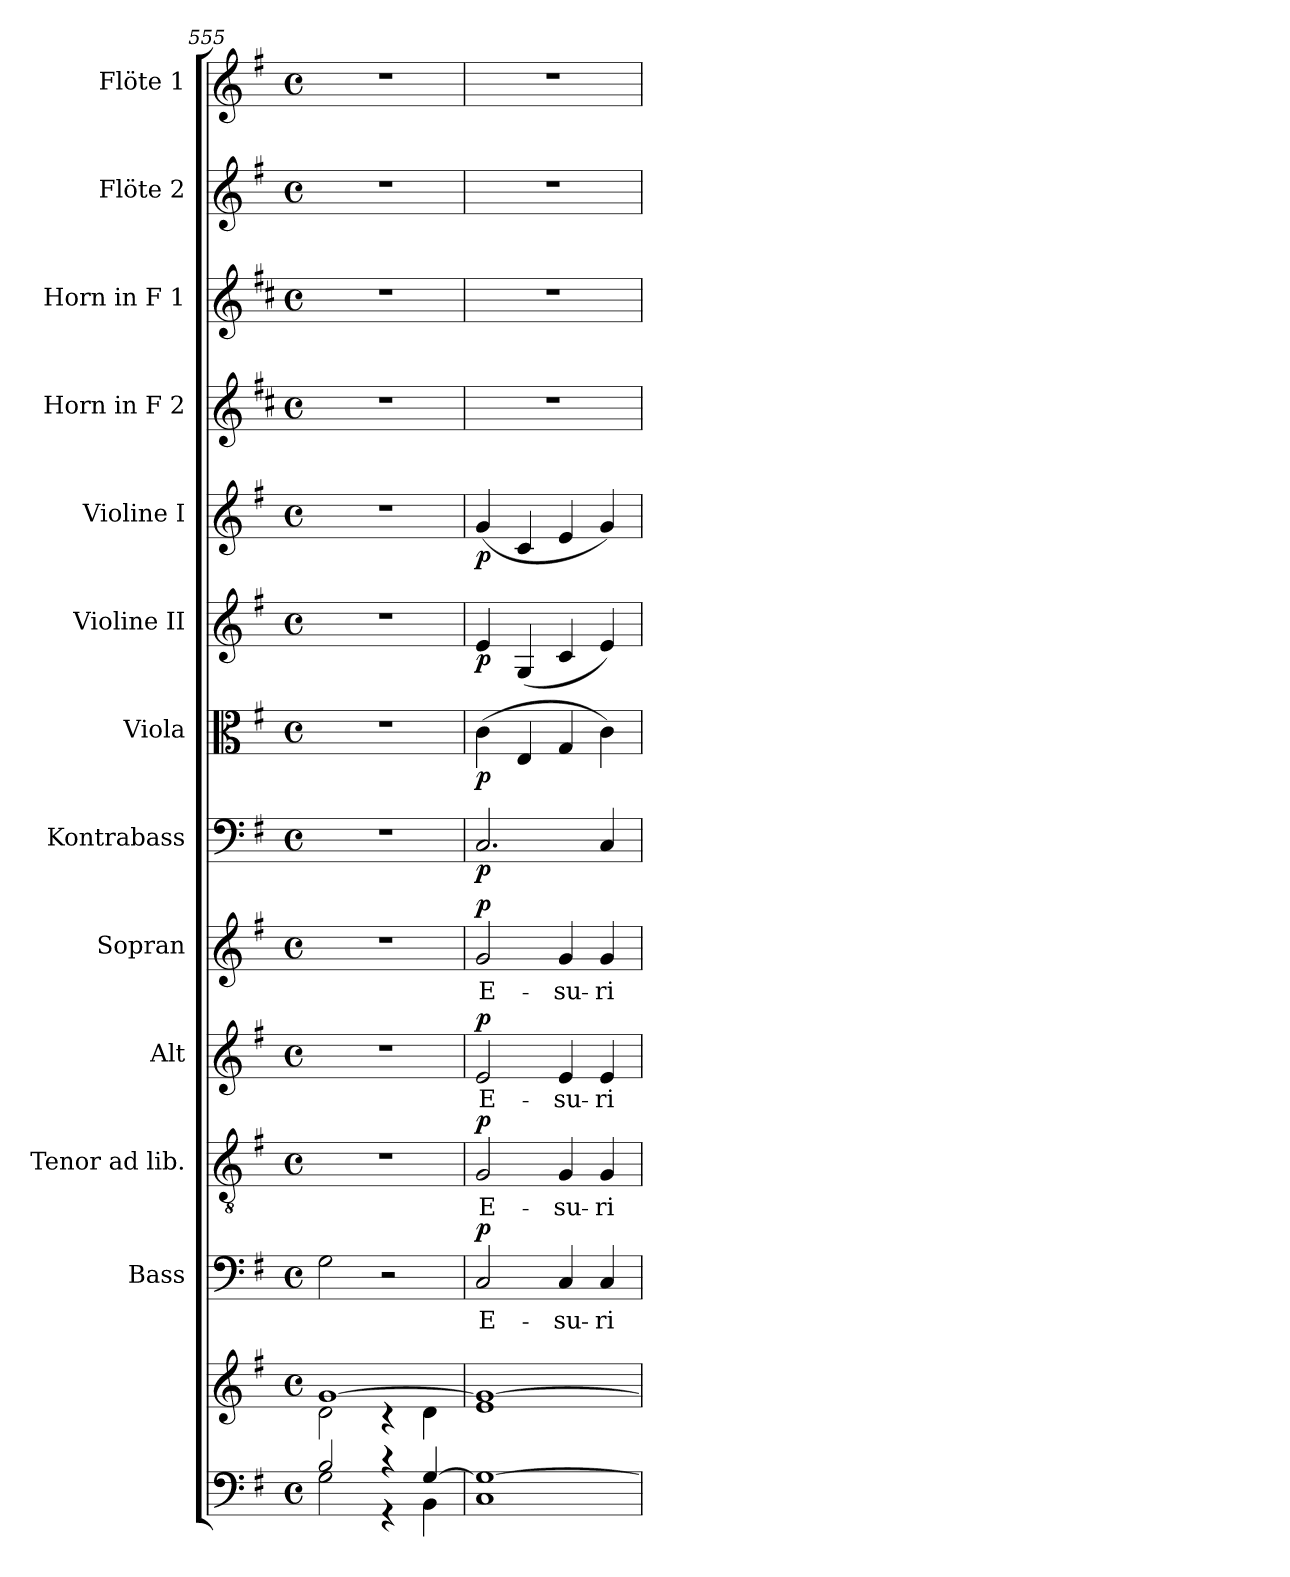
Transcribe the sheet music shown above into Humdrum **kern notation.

**kern	**kern	**kern	**text	**dynam	**kern	**text	**dynam	**kern	**text	**dynam	**kern	**text	**dynam	**kern	**dynam	**kern	**dynam	**kern	**dynam	**kern	**dynam	**kern	**kern	**kern	**kern
*part13	*part13	*part12	*part12	*part12	*part11	*part11	*part11	*part10	*part10	*part10	*part9	*part9	*part9	*part8	*part8	*part7	*part7	*part6	*part6	*part5	*part5	*part4	*part3	*part2	*part1
*staff14	*staff13	*staff12	*staff12	*staff12	*staff11	*staff11	*staff11	*staff10	*staff10	*staff10	*staff9	*staff9	*staff9	*staff8	*staff8	*staff7	*staff7	*staff6	*staff6	*staff5	*staff5	*staff4	*staff3	*staff2	*staff1
*	*	*I"Bass	*	*	*I"Tenor ad lib.	*	*	*I"Alt	*	*	*I"Sopran	*	*	*I"Kontrabass	*	*I"Viola	*	*I"Violine II	*	*I"Violine I	*	*I"Horn in F 2	*I"Horn in F 1	*I"Flöte 2	*I"Flöte 1
*	*	*I'B.	*	*	*I'T.	*	*	*I'A.	*	*	*I'S.	*	*	*I'Kb.	*	*I'Vla.	*	*I'Vl. II	*	*I'Vl. I	*	*	*	*I'Fl. 2	*I'Fl. 1
*clefF4	*clefG2	*clefF4	*	*	*clefGv2	*	*	*clefG2	*	*	*clefG2	*	*	*clefF4	*	*clefC3	*	*clefG2	*	*clefG2	*	*clefG2	*clefG2	*clefG2	*clefG2
*	*	*	*	*	*	*	*	*	*	*	*	*	*	*ITrd7c12	*	*	*	*	*	*	*	*ITrd4c7	*ITrd4c7	*	*
*k[f#]	*k[f#]	*k[f#]	*	*	*k[f#]	*	*	*k[f#]	*	*	*k[f#]	*	*	*k[f#]	*	*k[f#]	*	*k[f#]	*	*k[f#]	*	*k[f#]	*k[f#]	*k[f#]	*k[f#]
*G:	*G:	*G:	*	*	*G:	*	*	*G:	*	*	*G:	*	*	*G:	*	*G:	*	*G:	*	*G:	*	*G:	*G:	*G:	*G:
*M4/4	*M4/4	*M4/4	*	*	*M4/4	*	*	*M4/4	*	*	*M4/4	*	*	*M4/4	*	*M4/4	*	*M4/4	*	*M4/4	*	*M4/4	*M4/4	*M4/4	*M4/4
*met(c)	*met(c)	*met(c)	*	*	*met(c)	*	*	*met(c)	*	*	*met(c)	*	*	*met(c)	*	*met(c)	*	*met(c)	*	*met(c)	*	*met(c)	*met(c)	*met(c)	*met(c)
=555	=555	=555	=555	=555	=555	=555	=555	=555	=555	=555	=555	=555	=555	=555	=555	=555	=555	=555	=555	=555	=555	=555	=555	=555	=555
*^	*^	*	*	*	*	*	*	*	*	*	*	*	*	*	*	*	*	*	*	*	*	*	*	*	*
2B/	2G\	[>1g	2d\	2G\	.	.	1r	.	.	1r	.	.	1r	.	.	1r	.	1r	.	1r	.	1r	.	1r	1r	1r	1r
4r	4r	.	4rc	2r	.	.	.	.	.	.	.	.	.	.	.	.	.	.	.	.	.	.	.	.	.	.	.
[>4G/	4BB\	.	4d\	.	.	.	.	.	.	.	.	.	.	.	.	.	.	.	.	.	.	.	.	.	.	.	.
=556	=556	=556	=556	=556	=556	=556	=556	=556	=556	=556	=556	=556	=556	=556	=556	=556	=556	=556	=556	=556	=556	=556	=556	=556	=556	=556	=556
!	!	!	!	!	!LO:LY:b	!LO:DY:a	!	!LO:LY:b	!LO:DY:a	!	!LO:LY:b	!LO:DY:a	!	!LO:LY:b	!LO:DY:a	!	!LO:DY:b	!	!LO:DY:b	!	!LO:DY:b	!	!LO:DY:b	!	!	!	!
1G_	1C	1g_	1e	2C/	E-	p	2G/	E-	p	2e/	E-	p	2g/	E-	p	2.CC/	p	(>4c\	p	4e/	p	(<4g/	p	1r	1r	1r	1r
.	.	.	.	.	.	.	.	.	.	.	.	.	.	.	.	.	.	4E/	.	(<4G/	.	4c/	.	.	.	.	.
!	!	!	!	!	!LO:LY:b	!	!	!LO:LY:b	!	!	!LO:LY:b	!	!	!LO:LY:b	!	!	!	!	!	!	!	!	!	!	!	!	!
.	.	.	.	4C/	-su-	.	4G/	-su-	.	4e/	-su-	.	4g/	-su-	.	.	.	4G/	.	4c/	.	4e/	.	.	.	.	.
!	!	!	!	!	!LO:LY:b	!	!	!LO:LY:b	!	!	!LO:LY:b	!	!	!LO:LY:b	!	!	!	!	!	!	!	!	!	!	!	!	!
.	.	.	.	4C/	-ri-	.	4G/	-ri-	.	4e/	-ri-	.	4g/	-ri-	.	4CC/	.	4c\)	.	4e/)	.	4g/)	.	.	.	.	.
*v	*v	*	*	*	*	*	*	*	*	*	*	*	*	*	*	*	*	*	*	*	*	*	*	*	*	*	*
*	*v	*v	*	*	*	*	*	*	*	*	*	*	*	*	*	*	*	*	*	*	*	*	*	*	*	*
=	=	=	=	=	=	=	=	=	=	=	=	=	=	=	=	=	=	=	=	=	=	=	=	=	=
*-	*-	*-	*-	*-	*-	*-	*-	*-	*-	*-	*-	*-	*-	*-	*-	*-	*-	*-	*-	*-	*-	*-	*-	*-	*-
